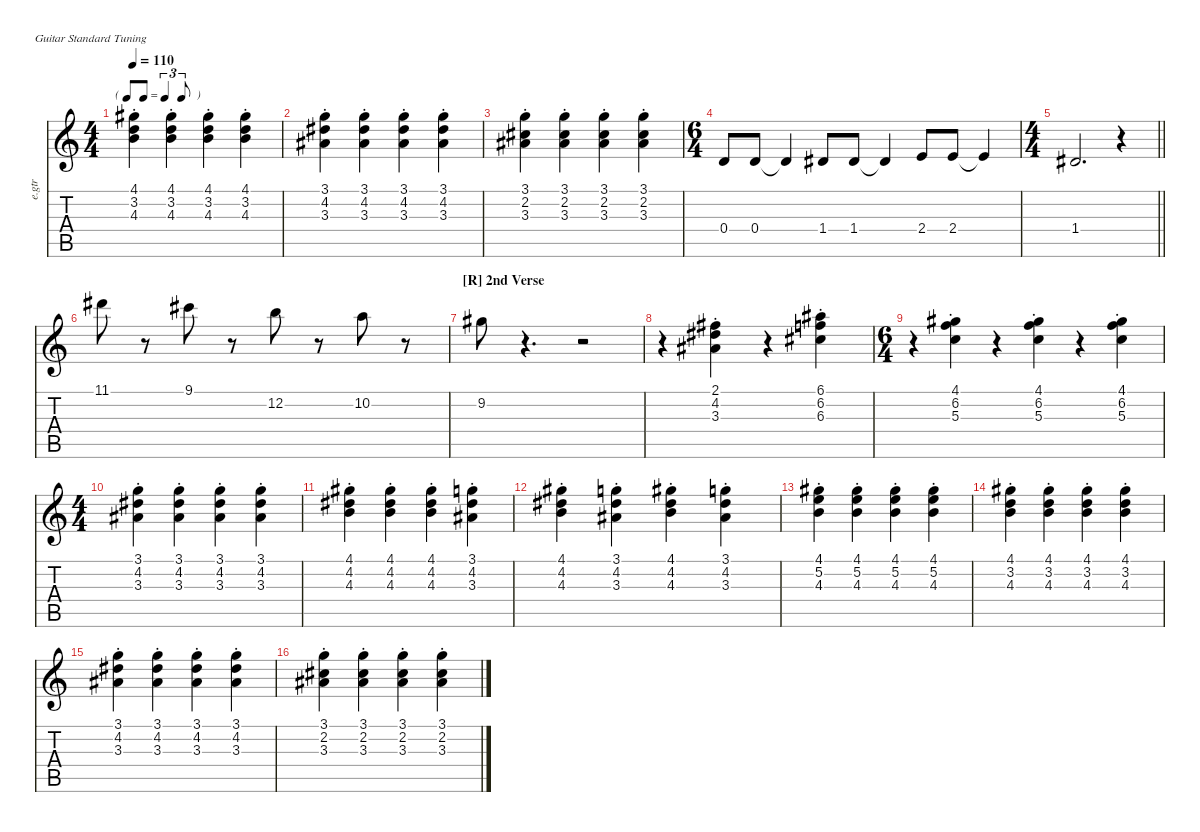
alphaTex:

\defaultSystemsLayout 4
\hideDynamics
\bracketExtendMode nobrackets
\track ("E.Guitar I" "e.gtr") {solo instrument acousticguitarsteel}
\staff {score tabs}
\tuning (E4 B3 G3 D3 A2 E2)
\ts (4 4)
\tf triplet8th
\tempo 110
\clef g2
\ks c
(4.1{st acc #} 3.2{st} 4.3{st}).4{dy mf beam Down} (4.1{st acc #} 3.2{st} 4.3{st}).4{beam Down} (4.1{st acc #} 3.2{st} 4.3{st}).4{beam Down} (4.1{st acc #} 3.2{st} 4.3{st}).4{beam Down} |
(3.1{st} 4.2{st acc #} 3.3{st acc #}).4{beam Down} (3.1{st} 4.2{st acc #} 3.3{st acc #}).4{beam Down} (3.1{st} 4.2{st acc #} 3.3{st acc #}).4{beam Down} (3.1{st} 4.2{st acc #} 3.3{st acc #}).4{beam Down} |
(3.1{st} 2.2{st acc #} 3.3{st acc #}).4{beam Down} (3.1{st} 2.2{st acc #} 3.3{st acc #}).4{beam Down} (3.1{st} 2.2{st acc #} 3.3{st acc #}).4{beam Down} (3.1{st} 2.2{st acc #} 3.3{st acc #}).4{beam Down} |
\ts (6 4)
\beaming (8 6 6)
0.4.8{beam Up} 0.4.8{beam Up} 0.4{t}.4{beam Up} 1.4{acc #}.8{beam Up} 1.4{acc #}.8{beam Up} 1.4{t acc #}.4{beam Up} 2.4.8{beam Up} 2.4.8{beam Up} 2.4{t}.4{beam Up} |
\ts (4 4)
\beaming (8 2 2 2 2)
\barLineRight lightlight
1.4{acc #}.2{d beam Up} r.4{beam Down} |
11.1{acc #}.8{beam Down} r.8{beam Down} 9.1{acc #}.8{beam Down} r.8{beam Down} 12.2.8{beam Down} r.8{beam Down} 10.2.8{beam Down} r.8{beam Down} |
\section ("R" "2nd Verse")
9.2{acc #}.8{beam Down} r.4{d beam Down} r.2{beam Down} |
r.4{beam Down} (2.1{st acc #} 4.2{st acc #} 3.3{st acc #}).4{beam Down} r.4{beam Down} (6.3{st acc #} 6.2{st} 6.1{st acc #}).4{beam Down} |
\ts (6 4)
\beaming (8 6 6)
r.4{beam Down} (4.1{st acc #} 6.2{st} 5.3{st}).4{beam Down} r.4{beam Down} (4.1{st acc #} 6.2{st} 5.3{st}).4{beam Down} r.4{beam Down} (4.1{st acc #} 6.2{st} 5.3{st}).4{beam Down} |
\ts (4 4)
\beaming (8 2 2 2 2)
(3.1{st} 4.2{st acc #} 3.3{st acc #}).4{beam Down} (3.1{st} 4.2{st acc #} 3.3{st acc #}).4{beam Down} (3.1{st} 4.2{st acc #} 3.3{st acc #}).4{beam Down} (3.1{st} 4.2{st acc #} 3.3{st acc #}).4{beam Down} |
(4.1{st acc #} 4.2{st acc #} 4.3{st}).4{beam Down} (4.1{st acc #} 4.2{st acc #} 4.3{st}).4{beam Down} (4.1{st acc #} 4.2{st acc #} 4.3{st}).4{beam Down} (3.1{st} 4.2{st acc #} 3.3{st acc #}).4{beam Down} |
(4.1{st acc #} 4.2{st acc #} 4.3{st}).4{beam Down} (3.1{st} 4.2{st acc #} 3.3{st acc #}).4{beam Down} (4.1{st acc #} 4.2{st acc #} 4.3{st}).4{beam Down} (3.1{st} 4.2{st acc #} 3.3{st acc #}).4{beam Down} |
(4.1{st acc #} 4.3{st} 5.2{st}).4{beam Down} (4.1{st acc #} 4.3{st} 5.2{st}).4{beam Down} (4.1{st acc #} 4.3{st} 5.2{st}).4{beam Down} (4.1{st acc #} 4.3{st} 5.2{st}).4{beam Down} |
(4.1{st acc #} 3.2{st} 4.3{st}).4{beam Down} (4.1{st acc #} 3.2{st} 4.3{st}).4{beam Down} (4.1{st acc #} 3.2{st} 4.3{st}).4{beam Down} (4.1{st acc #} 3.2{st} 4.3{st}).4{beam Down} |
(3.1{st} 4.2{st acc #} 3.3{st acc #}).4{beam Down} (3.1{st} 4.2{st acc #} 3.3{st acc #}).4{beam Down} (3.1{st} 4.2{st acc #} 3.3{st acc #}).4{beam Down} (3.1{st} 4.2{st acc #} 3.3{st acc #}).4{beam Down} |
(3.1{st} 2.2{st acc #} 3.3{st acc #}).4{beam Down} (3.1{st} 2.2{st acc #} 3.3{st acc #}).4{beam Down} (3.1{st} 2.2{st acc #} 3.3{st acc #}).4{beam Down} (3.1{st} 2.2{st acc #} 3.3{st acc #}).4{beam Down}
